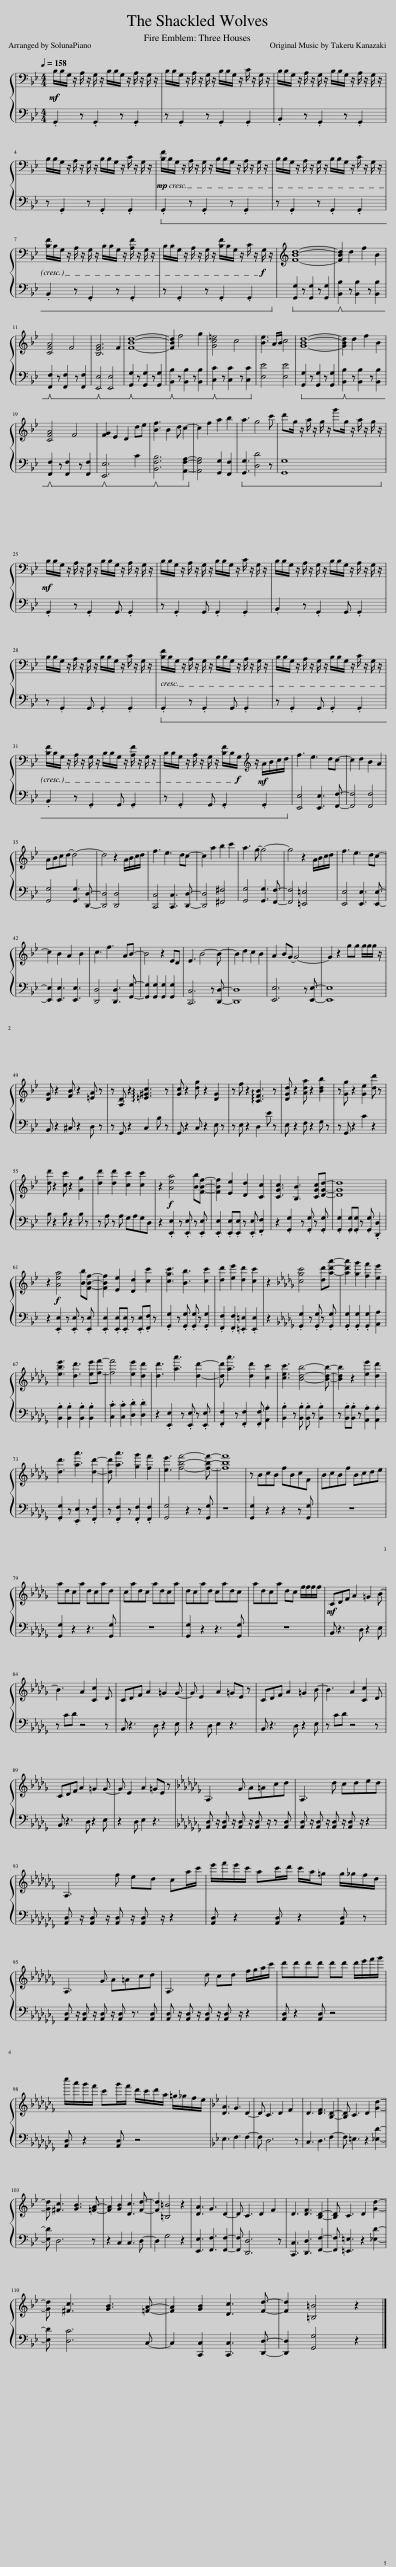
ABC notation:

X:1
%%score { 1 | 2 }
L:1/8
Q:1/4=158
M:4/4
I:linebreak $
K:Bb
V:1 bass
V:2 bass
V:1
!mf! B,/B,/G,/ z/ A,/ z/ G,/ z/ B,/B,/G,/ z/ A,/ z/ G,/ z/ | B,/B,/G,/ z/ A,/ z/ G,/ z/ B,/B,/G,/ z/ C/ z/ G,/ z/ | B,/B,/G,/ z/ A,/ z/ G,/ z/ B,/B,/G,/ z/ A,/ z/ G,/ z/ |$ B,/B,/G,/ z/ A,/ z/ G,/ z/ B,/B,/G,/ z/ C/ z/ G,/ z/ |!mp! [B,F]/B,/G,/ z/ A,/ z/ G,/ z/ B,/B,/G,/ z/ A,/ z/ G,/ z/ | %5
 B,/B,/G,/ z/ A,/ z/ G,/ z/ B,/B,/G,/ z/ C/ z/ G,/ z/ |$ [B,F]/B,/G,/ z/ A,/ z/ G,/ z/ B,/B,/G,/ z/ [A,F]/ z/ G,/ z/ | B,/B,/G,/ z/ A,/ z/ G,/ z/ [B,F]/B,/G,/ z/ C/ z/!f! G,/ z/ | [FBd]8- | [FBd]2 d2 f2 B2 |$ %10
 [CFA]4 F4 | [B,EG]6 F2 | [FBd]8- | [FBd]2 f4 g2 | [Gc=e]4 c4 | %15
 [Be]3 A/B/ c4 | [GBd]8- | [GBd]2 d2 f2 B2 |$ [CFA]4 F4 | [FG]2 E2 D2 de | %20
 [Bf]3 B2 d c2- | c2 f2 a2 b2 | a3 g4 c' | d'g/ z/ a/ z/ g/ z/ g'g/ z/ a/ z/ g/ z/ |$!mf! B,/B,/G,/ z/ A,/ z/ G,/ z/ B,/B,/G,/ z/ A,/ z/ G,/ z/ | %25
 B,/B,/G,/ z/ A,/ z/ G,/ z/ B,/B,/G,/ z/ C/ z/ G,/ z/ | B,/B,/G,/ z/ A,/ z/ G,/ z/ B,/B,/G,/ z/ A,/ z/ G,/ z/ |$ B,/B,/G,/ z/ A,/ z/ G,/ z/ B,/B,/G,/ z/ C/ z/ G,/ z/ | [B,F]/B,/G,/ z/ A,/ z/ G,/ z/ B,/B,/G,/ z/ A,/ z/ G,/ z/ | B,/B,/G,/ z/ A,/ z/ G,/ z/ B,/B,/G,/ z/ C/ z/ G,/ z/ |$ %30
 [B,F]/B,/G,/ z/ A,/ z/ G,/ z/ B,/B,/G,/ z/ [A,F]/ z/ G,/ z/ | B,/B,/G,/ z/ A,/ z/ G,/ z/ [B,F]/B,/!f!G,/[K:treble] z/!mf! A/B/c/d/ | f3 e3 dc- | c2 d2 B2 A2 |$ ABcd- d4- | %35
 d4 z2 A/B/c/d/ | f3 e3 dc- | c2 a2 b2 c'2 | a3 g- g4- | g4 z2 A/B/c/d/ | %40
 f3 e3 dc- |$ c2 B2 A2 B2 | c3 f3 AB- | B4 z2 ED | E3 B4- B- | %45
 B2 d2 c2 B2 | A2 BG- G4- | G2 z2 gg g/g/g/ z/ |$ [DG] z2 [FB] z2 [=EA] z | z [A,D] z2 !arpeggio![=E^Gc]3 z | %50
 [Gc] z2 [dg] z2 [DG]2 | z f z2 !arpeggio![CFB]3 z | [DGd] z2 [Ada] z2 [Bdb]2 | z [Gg] z2 [Ge]2 [dd'] z |$ [dd'] z2 [cc'] z2 [Gg]2 | %55
 [dd']2 [dd']2 [cc']2 [cc']2 | z2!f! [Aea]4 [Bb][FBf]- | [FBf]2 [Ee]2 [Dd]2 [Cc]2 | [CGc]3 [B,B]3 [CGc][DGd]- | [DGd]8 |$ %60
 z2!f! [Aea]4 [Bb][FBf]- | [FBf]2 [Ee]2 [Dd]2 [cc']2 | [cgc']3 [Bb]3 [cc']2 | [dd']2 [ee']2 [dd']2 [cc']2 | z2 [c_gc']4 [_d_d'][_ad'_a']- | %65
 [ad'a']2 [_g_g']2 [ff']2 [ee']2 |$ [ebe']3 [_d_d']3 [ee'][ff']- | [ff']4 [ee']2 [_d_d']2 | [_d_d']3 [_a_a']3 [dd']2- | [dd'] [_a_a']3 [_d_d']2 [cc']2 | %70
 [cec']3 [B_db]4- [Bdb]- | [Bdb]2 z2 [ee']2 [_d_d']2 |$ [_d_d']3 [_a_a']3 [dd']2- | [dd'] [_a_a']3 [_g_g']2 [ff']2 | [ee']3 [fbf']4- [fbf']- | %75
 [fbf']8 | z BcB fBcF | BcBf Bc_de |$ _a_dca dcad | c_a_dc adca | %80
 _dc_ad cadc | _a_dca dc f/f/f/f/ |!mf! C_DF _A2 =G2 B- |$ B3 _A2 [Cc]2 _D | C_DF _A2 =G2 G- | %85
 G E2 _A2 =GE z | C_DF _A2 =G2 B- | B3 _A2 [Cc]2 _D |$ C_DF _A2 =G2 G- | G E2 _A2 =GE z | %90
[K:Cb] A,3 G A=Acd | A,3 d cded |$ A,3 f ed ca/c'/ | e'/f'/e'/c'/ ac'/d'/ c'/a/=g g/_g/f/d/ |$ A,3 G A=Acd | %95
 A,3 d cd f/g/a/c'/ | d'd'd'd' d'd' d'/e'/f'/g'/ |$ c''/a'/g'/f'/ c'g'/f'/ d'/c'/d'/a/ =g/_g/f/e/ |[K:Bb] [DA]3 G3 D2- | D C3 D2 F2 | %100
 D3 [DF]3 [B,D]2- | [B,D] C3 D2 [Gd]2- |$ [Gd] [^Fc]3 [GB]3 [=FA]- | [FA]2 [GB]2 [Dc]3 [Fd]- | [Fd]2 [=B,=B]4 z2 | %105
 [DA]3 G3 D2- | D C3 D2 F2 | D3 [DF]3 [B,D]2- | [B,D] C3 D2 [Gd]2- |$ [Gd] [^Fc]3 [GB]3 [=FA]- | %110
 [FA]2 [GB]2 [Dc]3 [Fd]- | [Fd]2 [=B,=B]4 z2 |] %112
V:2
 .G,,2 z .G,,2 z .G,,2 | z .G,,2 z .G,,2 .G,,2 | .B,,2 z .G,,2 z .G,,2 |$ z .G,,2 z .G,,2 .G,,2 |!ped! .G,,2 z .G,,2 z .G,,2 | %5
 z .G,,2 z .G,,2 .G,,2 |$ .B,,2 z .G,,2 z .G,,2 | z .G,,2 z .G,,2 .G,,2!ped-up! |!ped! [G,,G,]2 z [G,,G,]2 z [G,,G,]2 |!ped! [B,,B,]2!ped-up! z [B,,B,]2 z [B,,B,]2 |$ %10
!ped! [F,,F,]2!ped-up! z [F,,F,]2 z [F,,F,]2 |!ped! [E,,E,]4!ped-up! [E,,E,]4 |!ped! [G,,G,]2!ped-up! z [G,,G,]2 z [G,,G,]2 |!ped! [B,,B,]2!ped-up! z [B,,B,]2 z [B,,B,]2 |!ped! [C,C]2!ped-up! z [C,C]2 z [C,C]2 | %15
 [E,E]4 [E,E]4 |!ped! [G,,G,]2 z [G,,G,]2 z [G,,G,]2!ped-up! |!ped! [B,,B,]2!ped-up! z [B,,B,]2 z [B,,B,]2 |$!ped! [F,,F,]2!ped-up! z [F,,F,]2 z [F,,F,]2 |!ped! [E,,E,]6!ped-up! C2 | %20
!ped! [B,,F,B,]6!ped-up! [A,,F,A,]2- | [A,,F,A,]4 [G,,G,]2 [F,,F,]2 |!ped! [G,,G,]3 [D,D]4 z!ped-up! | [G,,G,]8 |$ .G,,2 z .G,,2 G,, .G,,2 | %25
 z .G,,2 G,, .G,,2 .G,,2 | .B,,2 z .G,,2 G,, .G,,2 |$ z .G,,2 G,, .G,,2 .G,,2 |!ped! .G,,2 z .G,,2 G,, .G,,2!ped-up! | z .G,,2 G,, .G,,2 .G,,2 |$ %30
 .B,,2 z .G,,2 G,, .G,,2 | z .G,,2 G,, .G,,2 .G,,2 | [E,,E,]4 [E,,E,]3 [F,,F,]- | [F,,F,]4 [F,,F,]4 |$ [G,,G,]4 [G,,G,]3 [D,,D,]- | %35
 [D,,D,]4 [D,,D,]4 | [C,,C,]4 [C,,C,]3 [D,,D,]- | [D,,D,]4 [^F,,^F,]4 | [G,,G,]4 [G,,G,]3 [F,,F,]- | [F,,F,]4 [=E,,=E,]4 | %40
 [E,,E,]4 [E,,E,]3 [E,,E,]- |$ [E,,E,]2 [E,,E,]3 [E,,E,]3 | [D,,D,]4 [D,,D,]3 [G,,G,]- | [G,,G,]2 [G,,G,]2 [G,,G,]2 [G,,G,]2 | [C,,C,]6 z [D,,D,]- | %45
 [D,,D,]8 | [E,,E,]6 z [E,,E,]- | [E,,E,]8 |$ B,, z2 ^C, z2 D, z | z G,, z2 C,2 B, z | %50
 G,, z2 C, z2 E, z | z E, z2 D,2 E z | E, z2 F, z2 G, z | z G,, z2 C2 z2 |$ B, z2 B, z2 B, z | %55
 z A, z A, G,A,G,D, | z2 .[E,,E,]2 z .[E,,E,] z .[E,,E,] | .[E,,E,]2 .[E,,E,].[E,,E,] z .[E,,E,] .[F,,F,]2 | z2 .[G,,G,]2 z .[G,,G,] z .[G,,G,] | .[G,,G,]2 .[G,,G,].[G,,G,] z .[G,,G,] .[D,,D,]2 |$ %60
 z2 .[E,,E,]2 z .[E,,E,] z .[E,,E,] | .[E,,E,]2 .[E,,E,].[E,,E,] z .[E,,E,].[F,,F,] z | .[G,,G,]2 z .[G,,G,] .[G,,G,] z .[G,,G,]2 | .[F,,F,]2 .[F,,F,]2 .[=E,,=E,]2 .[E,,E,]2 | z2 .[_G,,_G,]2 z .[G,,G,] z .[G,,G,] | %65
 .[_G,,_G,]2 .[G,,G,]2 .[G,,G,]2 [_A,,_A,]2 |$ .[B,,B,]2 .[B,,B,]2 .[B,,B,]2 .[B,,B,]2 | .[C,C]2 .[C,C]2 .[_D,_D]2 .[D,D]2 | z2 .[E,,E,]2 z .[E,,E,] z .[E,,E,] | .[F,,F,]2 z .[F,,F,]2 .[F,,F,] .[_A,,_A,]2 | %70
 .[B,,B,]2 z .[B,,B,] .[B,,B,] z .[B,,B,]2 | z .[B,,B,].[B,,B,] z .[_A,,_A,]2 .[A,,A,]2 |$ .[_G,,_G,]2 z .[E,,E,]2 z .[F,,F,]2 | z .[F,,F,]2 z .[F,,F,]2 .[F,,F,]2 | [_G,,_G,]4 z2 z [G,,G,] | %75
 z8 | [_G,,_G,]2 z2 z2 z [G,,G,] | z8 |$ [_G,,_G,]2 z2 z3 [G,,G,] | z8 | %80
 [_G,,_G,]2 z2 z3 [G,,G,] | z8 | B,, z3 _D, z2 E, |$ z C_D z4 z | B,, z3 _D, z2 E, | %85
 z2 _D, E,2 z3 | B,, z3 _D, z2 E, | z C_D z4 z |$ B,, z3 _D, z2 E, | z2 _D, E,2 z3 | %90
[K:Cb] [A,,D,] z/ [A,,D,] z/ [A,,D,] z/ [A,,D,] z/ z [A,,D,] | [A,,D,] z/ [A,,D,] z/ [A,,D,] z/ [A,,D,] z/ z2 |$ [A,,D,] z/ [A,,D,] z/ [A,,D,] z/ [A,,D,] z/ z2 | [A,,D,] z2 [A,,D,] z2 [A,,D,] z |$ [A,,D,] z/ [A,,D,] z/ [A,,D,] z/ [A,,D,] z3/2 [A,,D,] | %95
 [A,,D,] z/ [A,,D,] z/ [A,,D,] z/ [A,,D,] z/ z2 | [A,,D,] z2 [A,,D,] z4 |$ [A,,D,] z2 [A,,D,] z4 |[K:Bb] E,3 F,3 F,2- | F, D,6 z | %100
 C,3 D,3 F,2- | F, =E,3 z2 [_E,D]2- |$ [E,D] D,6 z | z2 C,2 C,3 D,- | D,2 G,4 z2 | %105
 [E,,E,]3 [F,,F,]3 [F,,F,]2- | [F,,F,] [D,,D,]6 z | [C,,C,]3 [D,,D,]3 [F,,F,]2- | [F,,F,] [=E,,=E,]3 z2 [_E,D]2- |$ [E,D] [D,C]6 C,- | %110
 C,2 [C,,C,]2 [C,,C,]3 [D,,D,]- | [D,,D,]2 [G,,G,]4 z2 |] %112
